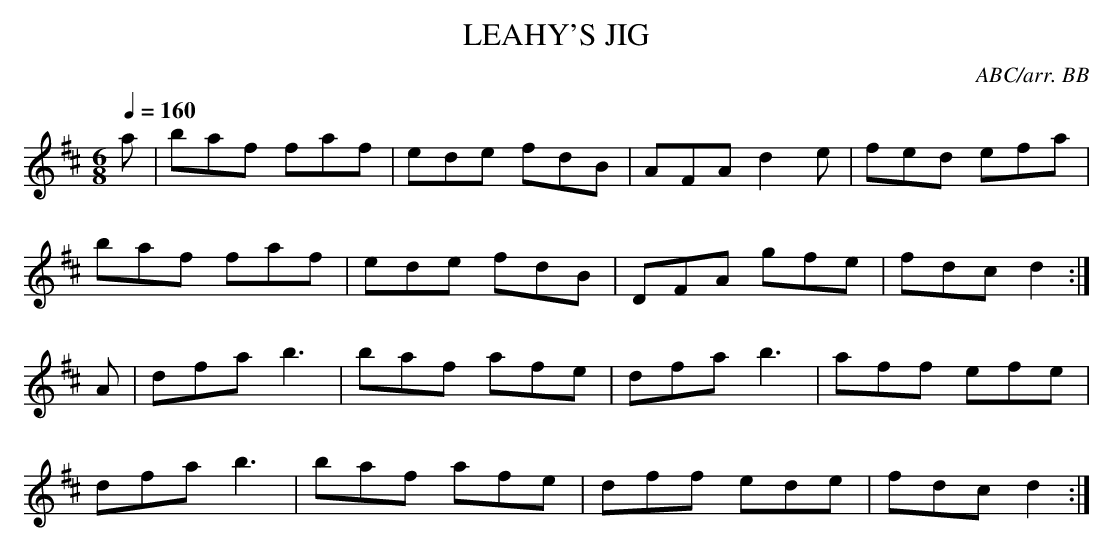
X:1
T:LEAHY'S JIG
C:ABC/arr. BB
Q:1/4=160
L:1/8
M:6/8
K:D
a|baf faf|ede fdB|AFA d2e|fed efa|
baf faf|ede fdB|DFA gfe|fdc d2:|
A|dfa b3|baf afe|dfa b3|aff efe|
dfa b3|baf afe|dff ede|fdc d2:|
